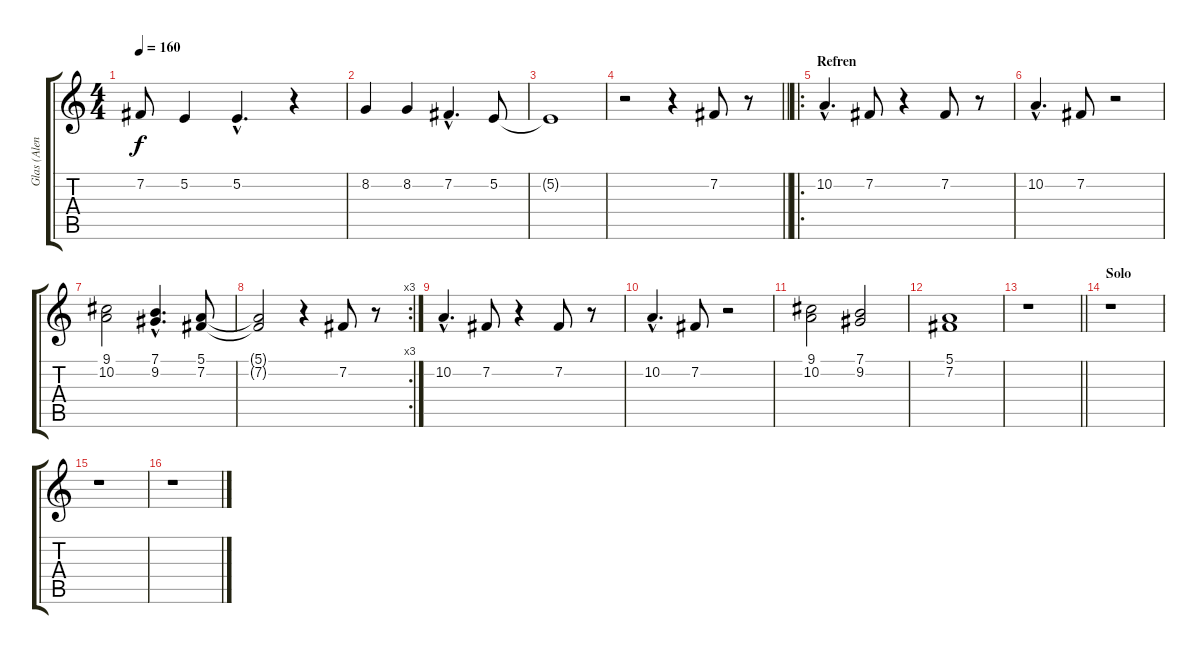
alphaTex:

\track ("Glas (Alen Islamovic)" "Glas (Alen") {instrument fx5brightness}
\staff {score tabs}
\tuning (E4 B3 G3 D3 A2 E2) {hide}
\ts (4 4)
\tempo 160
\clef g2
\ks c
7.2{t}.8{dy f} 5.2.4 5.2{hac}.4{d} r.4 |
8.2.4 8.2.4 7.2{hac}.4{d} 5.2.8 |
5.2{t}.1 |
\barLineRight lightlight
r.2 r.4 7.2.8 r.8 |
\ro
\section ("" "Refren")
10.2{hac}.4{d} 7.2.8 r.4 7.2.8 r.8 |
10.2{hac}.4{d} 7.2.8 r.2 |
(9.1 10.2).2 (7.1{hac} 9.2{hac}).4{d} (5.1 7.2).8 |
\rc 3
(5.1{t} 7.2{t}).2 r.4 7.2.8 r.8 |
10.2{hac}.4{d} 7.2.8 r.4 7.2.8 r.8 |
10.2{hac}.4{d} 7.2.8 r.2 |
(9.1 10.2).2 (7.1 9.2).2 |
(5.1 7.2).1 |
\barLineRight lightlight
r.1 |
\section ("" "Solo")
r.1 |
r.1 |
r.1
